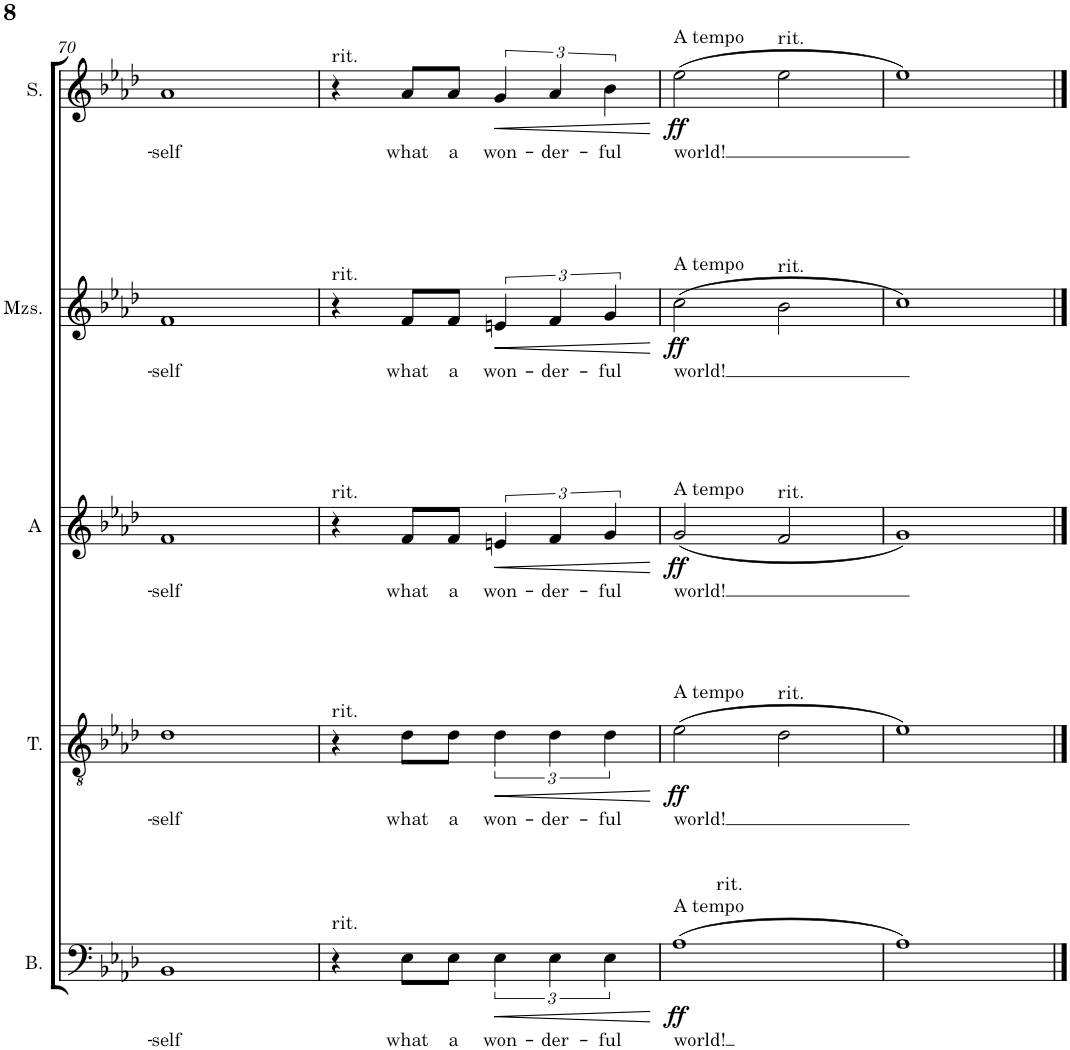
**kern	**text	**dynam	**kern	**text	**dynam	**kern	**text	**dynam	**kern	**text	**dynam	**kern	**text	**dynam
*part5	*part5	*part5	*part4	*part4	*part4	*part3	*part3	*part3	*part2	*part2	*part2	*part1	*part1	*part1
*staff5	*staff5	*staff5	*staff4	*staff4	*staff4	*staff3	*staff3	*staff3	*staff2	*staff2	*staff2	*staff1	*staff1	*staff1
*I"Bass	*	*	*I"Ténor	*	*	*I"A	*	*	*I"Mezzo-soprano	*	*	*I"Soprano	*	*
*I'B.	*	*	*I'T.	*	*	*I'A	*	*	*I'Mzs.	*	*	*I'S.	*	*
!!LO:PB:g=z
*clefF4	*	*	*clefGv2	*	*	*clefG2	*	*	*clefG2	*	*	*clefG2	*	*
*k[b-e-a-d-]	*	*	*k[b-e-a-d-]	*	*	*k[b-e-a-d-]	*	*	*k[b-e-a-d-]	*	*	*k[b-e-a-d-]	*	*
*M4/4	*	*	*M4/4	*	*	*M4/4	*	*	*M4/4	*	*	*M4/4	*	*
=70	=70	=70	=70	=70	=70	=70	=70	=70	=70	=70	=70	=70	=70	=70
!	!LO:LY:b	!	!	!LO:LY:b	!	!	!LO:LY:b	!	!	!LO:LY:b	!	!	!LO:LY:b	!
1BB-	-self	.	1d-	-self	.	1f	-self	.	1f	-self	.	1a-	-self	.
=71	=71	=71	=71	=71	=71	=71	=71	=71	=71	=71	=71	=71	=71	=71
!	!	!	!	!	!	!	!	!	!	!	!	!LO:TX:a:t=rit.	!	!
!	!	!	!	!	!	!	!	!	!LO:TX:a:t=rit.	!	!	!	!	!
!	!	!	!	!	!	!LO:TX:a:t=rit.	!	!	!	!	!	!	!	!
!	!	!	!LO:TX:a:t=rit.	!	!	!	!	!	!	!	!	!	!	!
!LO:TX:a:t=rit.	!	!	!	!	!	!	!	!	!	!	!	!	!	!
4r	.	.	4r	.	.	4r	.	.	4r	.	.	4r	.	.
!	!LO:LY:b	!	!	!LO:LY:b	!	!	!LO:LY:b	!	!	!LO:LY:b	!	!	!LO:LY:b	!
8E-\L	what	.	8d-\L	what	.	8f/L	what	.	8f/L	what	.	8a-/L	what	.
!	!LO:LY:b	!	!	!LO:LY:b	!	!	!LO:LY:b	!	!	!LO:LY:b	!	!	!LO:LY:b	!
8E-\J	a	.	8d-\J	a	.	8f/J	a	.	8f/J	a	.	8a-/J	a	.
!	!LO:LY:b	!LO:HP:b	!	!LO:LY:b	!LO:HP:b	!	!LO:LY:b	!LO:HP:b	!	!LO:LY:b	!LO:HP:b	!	!LO:LY:b	!LO:HP:b
6E-\	won-	<	6d-\	won-	<	6en/	won-	<	6en/	won-	<	6g/	won-	<
!	!LO:LY:b	!	!	!LO:LY:b	!	!	!LO:LY:b	!	!	!LO:LY:b	!	!	!LO:LY:b	!
6E-\	-der-	.	6d-\	-der-	.	6f/	-der-	.	6f/	-der-	.	6a-/	-der-	.
!	!LO:LY:b	!	!	!LO:LY:b	!	!	!LO:LY:b	!	!	!LO:LY:b	!	!	!LO:LY:b	!
6E-\	-ful	.	6d-\	-ful	.	6g/	-ful	.	6g/	-ful	.	6b-\	-ful	.
.	.	[	.	.	[	.	.	[	.	.	[	.	.	[
=72	=72	=72	=72	=72	=72	=72	=72	=72	=72	=72	=72	=72	=72	=72
!	!	!	!	!	!	!	!	!	!	!	!	!LO:TX:a:t=A tempo	!	!
!	!	!	!	!	!	!	!	!	!LO:TX:a:t=A tempo	!	!	!	!	!
!	!	!	!	!	!	!LO:TX:a:t=A tempo	!	!	!	!	!	!	!	!
!	!	!	!LO:TX:a:t=A tempo	!	!	!	!	!	!	!	!	!	!	!
!LO:TX:a:t=A tempo	!	!	!	!	!	!	!	!	!	!	!	!	!	!
!LO:TX:a:t=rit.	!	!	!	!	!	!	!	!	!	!	!	!	!	!
!	!LO:LY:b	!LO:DY:b	!	!LO:LY:b	!LO:DY:b	!	!LO:LY:b	!LO:DY:b	!	!LO:LY:b	!LO:DY:b	!	!LO:LY:b	!LO:DY:b
(1A-	world!	ff	(2e-\	world!	ff	(2g/	world!	ff	(2cc\	world!	ff	(2ee-\	world!	ff
!	!	!	!	!	!	!	!	!	!	!	!	!LO:TX:a:t=rit.	!	!
!	!	!	!	!	!	!	!	!	!LO:TX:a:t=rit.	!	!	!	!	!
!	!	!	!	!	!	!LO:TX:a:t=rit.	!	!	!	!	!	!	!	!
!	!	!	!LO:TX:a:t=rit.	!	!	!	!	!	!	!	!	!	!	!
.	.	.	2d-\	.	.	2f/	.	.	2b-\	.	.	2ee-\	.	.
=73	=73	=73	=73	=73	=73	=73	=73	=73	=73	=73	=73	=73	=73	=73
1A-)	.	.	1e-)	.	.	1g)	.	.	1cc)	.	.	1ee-)	.	.
==	==	==	==	==	==	==	==	==	==	==	==	==	==	==
*-	*-	*-	*-	*-	*-	*-	*-	*-	*-	*-	*-	*-	*-	*-
